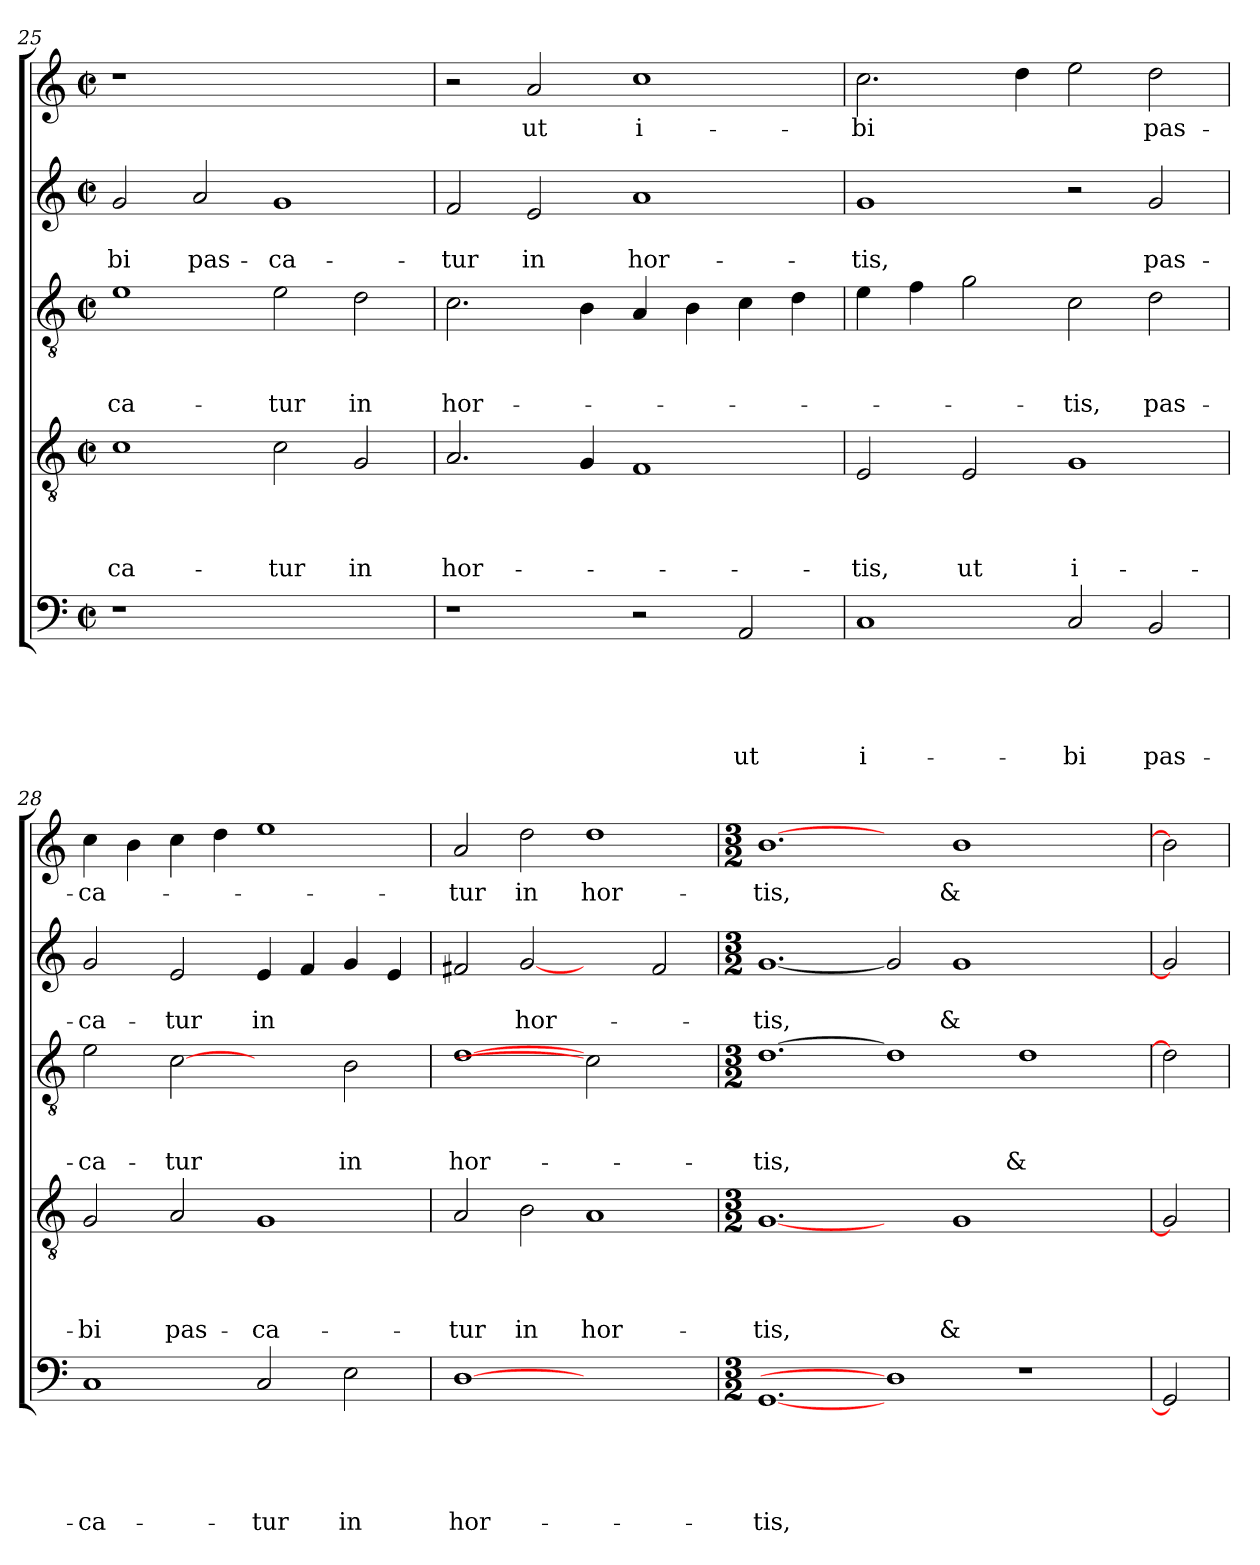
**kern	**text	**text	**text	**text	**text	**kern	**text	**text	**text	**text	**kern	**text	**text	**text	**kern	**text	**text	**kern	**text
*part5	*part5	*part5	*part5	*part5	*part5	*part4	*part4	*part4	*part4	*part4	*part3	*part3	*part3	*part3	*part2	*part2	*part2	*part1	*part1
*staff5	*staff5	*staff5	*staff5	*staff5	*staff5	*staff4	*staff4	*staff4	*staff4	*staff4	*staff3	*staff3	*staff3	*staff3	*staff2	*staff2	*staff2	*staff1	*staff1
!!LO:PB:g=z
*clefF4	*	*	*	*	*	*clefGv2	*	*	*	*	*clefGv2	*	*	*	*clefG2	*	*	*clefG2	*
*k[]	*	*	*	*	*	*k[]	*	*	*	*	*k[]	*	*	*	*k[]	*	*	*k[]	*
*C:	*	*	*	*	*	*C:	*	*	*	*	*C:	*	*	*	*C:	*	*	*C:	*
*M2/2	*	*	*	*	*	*M2/2	*	*	*	*	*M2/2	*	*	*	*M2/2	*	*	*M2/2	*
*met(c|)	*	*	*	*	*	*met(c|)	*	*	*	*	*met(c|)	*	*	*	*met(c|)	*	*	*met(c|)	*
=25	=25	=25	=25	=25	=25	=25	=25	=25	=25	=25	=25	=25	=25	=25	=25	=25	=25	=25	=25
1r	.	.	.	.	.	1c	.	.	.	-ca-	1e	.	.	-ca-	2g/	.	-bi	1r	.
.	.	.	.	.	.	.	.	.	.	.	.	.	.	.	2a/	.	pas-	.	.
1ryy	.	.	.	.	.	2c\	.	.	.	-tur	2e\	.	.	-tur	1g	.	-ca-	1ryy	.
.	.	.	.	.	.	2G/	.	.	.	in	2d\	.	.	in	.	.	.	.	.
=26	=26	=26	=26	=26	=26	=26	=26	=26	=26	=26	=26	=26	=26	=26	=26	=26	=26	=26	=26
1r	.	.	.	.	.	2.A/	.	.	.	hor-	2.c\	.	.	hor-	2f/	.	-tur	2r	.
.	.	.	.	.	.	.	.	.	.	.	.	.	.	.	2e/	.	in	2a/	ut
.	.	.	.	.	.	4G/	.	.	.	.	4B\	.	.	.	.	.	.	.	.
2r	.	.	.	.	.	1F	.	.	.	.	4A/	.	.	.	1a	.	hor-	1cc	i-
.	.	.	.	.	.	.	.	.	.	.	4B\	.	.	.	.	.	.	.	.
2AA/	.	.	.	.	ut	.	.	.	.	.	4c\	.	.	.	.	.	.	.	.
.	.	.	.	.	.	.	.	.	.	.	4d\	.	.	.	.	.	.	.	.
=27	=27	=27	=27	=27	=27	=27	=27	=27	=27	=27	=27	=27	=27	=27	=27	=27	=27	=27	=27
1C	.	.	.	.	i-	2E/	.	.	.	-tis,	4e\	.	.	.	1g	.	-tis,	2.cc\	-bi
.	.	.	.	.	.	.	.	.	.	.	4f\	.	.	.	.	.	.	.	.
.	.	.	.	.	.	2E/	.	.	.	ut	2g\	.	.	.	.	.	.	.	.
.	.	.	.	.	.	.	.	.	.	.	.	.	.	.	.	.	.	4dd\	.
2C/	.	.	.	.	-bi	1G	.	.	.	i-	2c\	.	.	-tis,	2r	.	.	2ee\	.
2BB/	.	.	.	.	pas-	.	.	.	.	.	2d\	.	.	pas-	2g/	.	pas-	2dd\	pas-
=28	=28	=28	=28	=28	=28	=28	=28	=28	=28	=28	=28	=28	=28	=28	=28	=28	=28	=28	=28
1C	.	.	.	.	-ca-	2G/	.	.	.	-bi	2e\	.	.	-ca-	2g/	.	-ca-	4cc\	-ca-
.	.	.	.	.	.	.	.	.	.	.	.	.	.	.	.	.	.	4b\	.
.	.	.	.	.	.	2A/	.	.	.	pas-	[2c	.	.	-tur	2e/	.	-tur	4cc\	.
.	.	.	.	.	.	.	.	.	.	.	.	.	.	.	.	.	.	4dd\	.
2C/	.	.	.	.	-tur	1G	.	.	.	-ca-	2ryy	.	.	.	4e/	.	in	1ee	.
.	.	.	.	.	.	.	.	.	.	.	.	.	.	.	4f/	.	.	.	.
2E\	.	.	.	.	in	.	.	.	.	.	2B\	.	.	in	4g/	.	.	.	.
.	.	.	.	.	.	.	.	.	.	.	.	.	.	.	4e/	.	.	.	.
=29	=29	=29	=29	=29	=29	=29	=29	=29	=29	=29	=29	=29	=29	=29	=29	=29	=29	=29	=29
[1D	.	.	.	.	hor-	2A/	.	.	.	-tur	[1d	.	.	hor-	2f#X/	.	.	2a/	-tur
.	.	.	.	.	.	2B\	.	.	.	in	.	.	.	.	[2g	.	hor-	2dd\	in
1ryy	.	.	.	.	.	1A	.	.	.	hor-	2c]	.	.	.	2ryy	.	.	1dd	hor-
.	.	.	.	.	.	.	.	.	.	.	2ryy	.	.	.	2f#/	.	.	.	.
=30	=30	=30	=30	=30	=30	=30	=30	=30	=30	=30	=30	=30	=30	=30	=30	=30	=30	=30	=30
*M3/2	*	*	*	*	*	*M3/2	*	*	*	*	*M3/2	*	*	*	*M3/2	*	*	*M3/2	*
[1.GG	.	.	.	.	-tis,	[1.G	.	.	.	-tis,	[1.d	.	.	-tis,	[1.g	.	-tis,	[1.b	-tis,
1D]	.	.	.	.	.	2ryy	.	.	.	.	1d]	.	.	.	2g]	.	.	2ryy	.
.	.	.	.	.	.	1G	.	.	.	&	.	.	.	.	1g	.	&	1b	&
1r	.	.	.	.	.	.	.	.	.	.	1d	.	.	&	.	.	.	.	.
.	.	.	.	.	.	2ryy	.	.	.	.	.	.	.	.	2ryy	.	.	2ryy	.
=31	=31	=31	=31	=31	=31	=31	=31	=31	=31	=31	=31	=31	=31	=31	=31	=31	=31	=31	=31
2GG]	.	.	.	.	.	2G]	.	.	.	.	2d]	.	.	.	2g]	.	.	2b]	.
=	=	=	=	=	=	=	=	=	=	=	=	=	=	=	=	=	=	=	=
*-	*-	*-	*-	*-	*-	*-	*-	*-	*-	*-	*-	*-	*-	*-	*-	*-	*-	*-	*-
